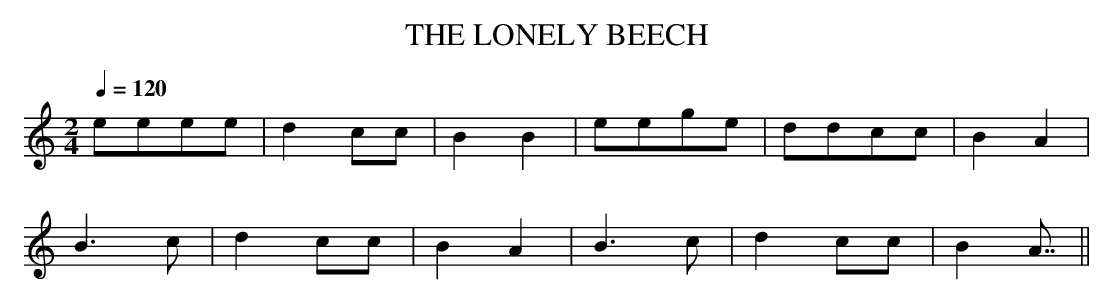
X:1
T:THE LONELY BEECH
M:2/4
Q:1/4=120
K:C
e2e2e2e2|d4c2c2|B4B4|e2e2g2e2|d2d2c2c2|B4A4|
B6c2|d4c2c2|B4A4|B6c2|d4c2c2|B4A7/2||
